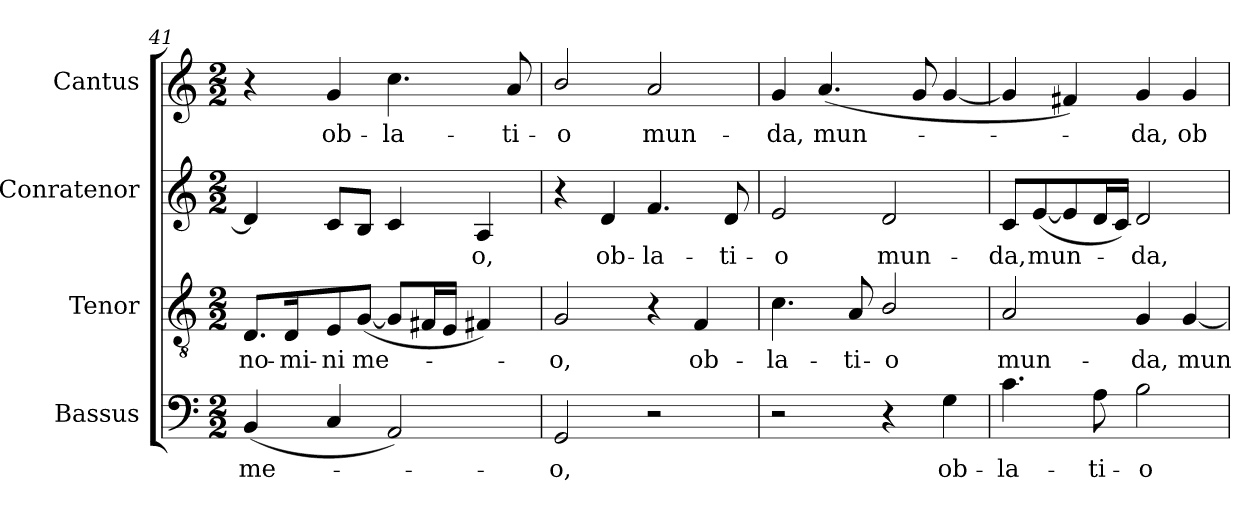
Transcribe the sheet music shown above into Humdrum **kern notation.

**kern	**text	**kern	**text	**kern	**text	**kern	**text
*part4	*part4	*part3	*part3	*part2	*part2	*part1	*part1
*staff4	*staff4	*staff3	*staff3	*staff2	*staff2	*staff1	*staff1
*I"Bassus	*	*I"Tenor	*	*I"Conratenor	*	*I"Cantus	*
*I'B.	*	*I'T.	*	*I'A.	*	*I'S.	*
*clefF4	*	*clefGv2	*	*clefG2	*	*clefG2	*
*	*	*ITrd7c12	*	*	*	*	*
*k[]	*	*k[]	*	*k[]	*	*k[]	*
*C:	*	*C:	*	*C:	*	*C:	*
*M2/2	*	*M2/2	*	*M2/2	*	*M2/2	*
=41	=41	=41	=41	=41	=41	=41	=41
!	!LO:LY:b:color=#000000	!	!	!	!	!	!
!	!	!	!LO:LY:b:color=#000000	!	!	!	!
(4BBi/	me-	8.DDi/L	no-	4di/]	.	4r	.
!	!	!	!LO:LY:b:color=#000000	!	!	!	!
.	.	16DDi/K	-mi-	.	.	.	.
!	!	!	!LO:LY:b:color=#000000	!	!	!	!
!	!	!	!	!	!	!	!LO:LY:b:color=#000000
4Ci/	.	8EEi/	-ni	8ci/L	.	4gi/	ob-
!	!	!	!LO:LY:b:color=#000000	!	!	!	!
.	.	([8GGi/J	me-	8Bi/J	.	.	.
!	!	!	!	!	!	!	!LO:LY:b:color=#000000
2AAi/)	.	8GGi/L]	.	4ci/	.	4.cci\	-la-
.	.	16FF#Xi/L	.	.	.	.	.
.	.	16EEi/JJ	.	.	.	.	.
!	!	!	!	!	!LO:LY:b:color=#000000	!	!
.	.	4FF#Xi/)	.	4Ai/	-o,	.	.
!	!	!	!	!	!	!	!LO:LY:b:color=#000000
.	.	.	.	.	.	8ai/	-ti-
=42	=42	=42	=42	=42	=42	=42	=42
!	!LO:LY:b:color=#000000	!	!	!	!	!	!
!	!	!	!LO:LY:b:color=#000000	!	!	!	!
!	!	!	!	!	!	!	!LO:LY:b:color=#000000
2GGi/	-o,	2GGi/	-o,	4r	.	2bi/	-o
!	!	!	!	!	!LO:LY:b:color=#000000	!	!
.	.	.	.	4di/	ob-	.	.
!	!	!	!	!	!LO:LY:b:color=#000000	!	!
!	!	!	!	!	!	!	!LO:LY:b:color=#000000
2r	.	4r	.	4.fi/	-la-	2ai/	mun-
!	!	!	!LO:LY:b:color=#000000	!	!	!	!
.	.	4FFi/	ob-	.	.	.	.
!	!	!	!	!	!LO:LY:b:color=#000000	!	!
.	.	.	.	8di/	-ti-	.	.
=43	=43	=43	=43	=43	=43	=43	=43
!	!	!	!LO:LY:b:color=#000000	!	!	!	!
!	!	!	!	!	!LO:LY:b:color=#000000	!	!
!	!	!	!	!	!	!	!LO:LY:b:color=#000000
2r	.	4.Ci\	-la-	2ei/	-o	4gi/	-da,
!	!	!	!	!	!	!	!LO:LY:b:color=#000000
.	.	.	.	.	.	(4.ai/	mun-
!	!	!	!LO:LY:b:color=#000000	!	!	!	!
.	.	8AAi/	-ti-	.	.	.	.
!	!	!	!LO:LY:b:color=#000000	!	!	!	!
!	!	!	!	!	!LO:LY:b:color=#000000	!	!
4r	.	2BBi/	-o	2di/	mun-	.	.
.	.	.	.	.	.	8gi/	.
!	!LO:LY:b:color=#000000	!	!	!	!	!	!
4Gi\	ob-	.	.	.	.	[4gi/	.
=44	=44	=44	=44	=44	=44	=44	=44
!	!LO:LY:b:color=#000000	!	!	!	!	!	!
!	!	!	!LO:LY:b:color=#000000	!	!	!	!
!	!	!	!	!	!LO:LY:b:color=#000000	!	!
4.ci\	-la-	2AAi/	mun-	8ci/L	-da,	4gi/]	.
!	!	!	!	!	!LO:LY:b:color=#000000	!	!
.	.	.	.	([8ei/	mun-	.	.
.	.	.	.	8ei/]	.	4f#Xi/)	.
!	!LO:LY:b:color=#000000	!	!	!	!	!	!
8Ai\	-ti-	.	.	16di/L	.	.	.
.	.	.	.	16ci/JJ)	.	.	.
!	!LO:LY:b:color=#000000	!	!	!	!	!	!
!	!	!	!LO:LY:b:color=#000000	!	!	!	!
!	!	!	!	!	!LO:LY:b:color=#000000	!	!
!	!	!	!	!	!	!	!LO:LY:b:color=#000000
2Bi\	-o	4GGi/	-da,	2di/	-da,	4gi/	-da,
!	!	!	!LO:LY:b:color=#000000	!	!	!	!
!	!	!	!	!	!	!	!LO:LY:b:color=#000000
.	.	[4GGi/	mun-	.	.	4gi/	ob-
=	=	=	=	=	=	=	=
*-	*-	*-	*-	*-	*-	*-	*-
